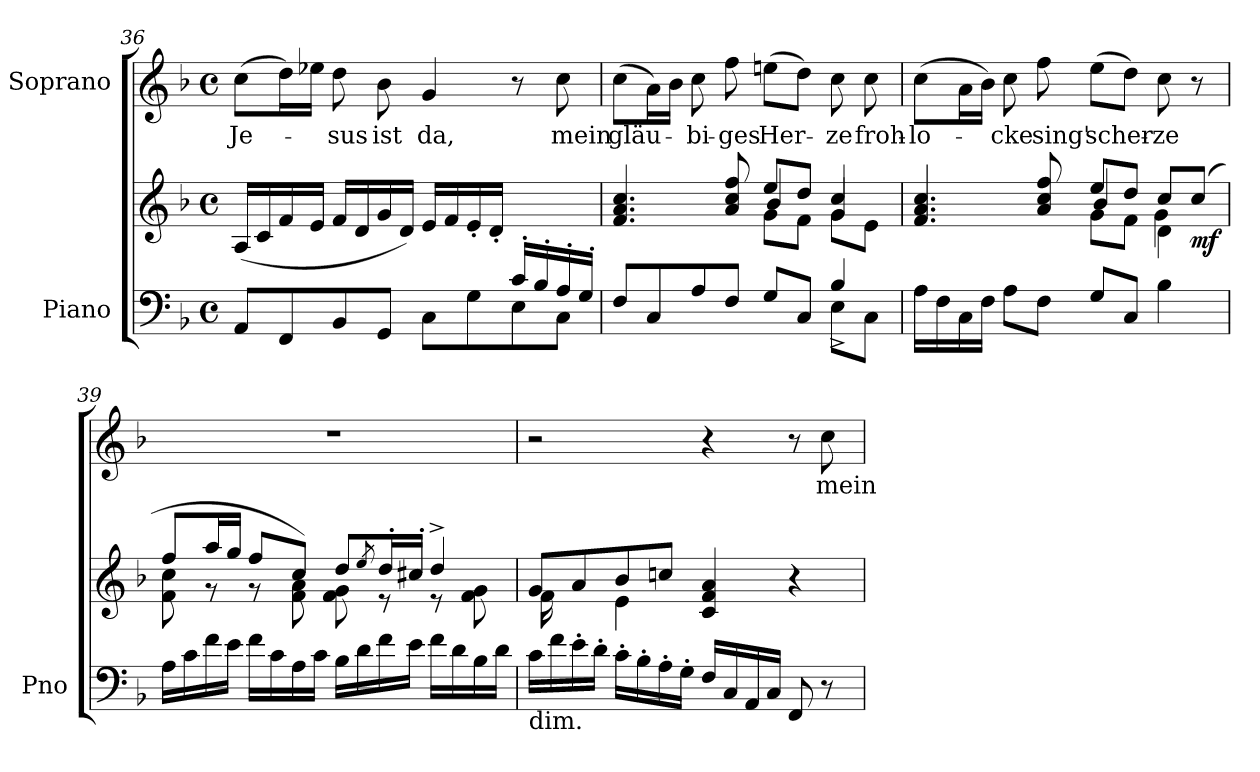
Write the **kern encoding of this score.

**kern	**kern	**dynam	**kern	**text
*part2	*part2	*part2	*part1	*part1
*staff3	*staff2	*staff2/3	*staff1	*staff1
*I"Piano	*	*	*I"Soprano	*
*I'Pno	*	*	*	*
!!LO:PB:g=z
*clefF4	*clefG2	*	*clefG2	*
*k[b-]	*k[b-]	*	*k[b-]	*
*F:	*F:	*	*F:	*
*M4/4	*M4/4	*	*M4/4	*
*met(c)	*met(c)	*	*met(c)	*
=36	=36	=36	=36	=36
*^	*	*	*	*
2.ryy	8AA/L	(16A/LL	.	(8cc\L	Je-
.	.	16c/	.	.	.
.	8FF/	16f/	.	16dd\L)	.
.	.	16e/JJ	.	16ee-X\JJ	.
.	8BB-/	16f/LL	.	8dd\	-sus
.	.	16d/	.	.	.
.	8GG/J	16g/	.	8b-\	ist
.	.	16d/JJ)	.	.	.
.	8C\L	16e/LL	.	4g/	da,
.	.	16f/	.	.	.
.	8G\	16e'/	.	.	.
.	.	16d'/JJ	.	.	.
16c'/LL	8E\	4ryy	.	8r	.
16B-'/	.	.	.	.	.
16A'/	8C\J	.	.	8cc\	mein
16G'/JJ	.	.	.	.	.
=37	=37	=37	=37	=37	=37
*	*	*^	*	*	*
*	*	*	*^	*	*	*
8F/L	2.ryy	4.f/ 4.a/ 4.cc/	2ryy	2ryy	.	(8cc\L	gläu-
8C/	.	.	.	.	.	16a\L)	.
.	.	.	.	.	.	16b-\JJ	.
8A/	.	.	.	.	.	8cc\	-bi-
8F/J	.	8a/ 8cc/ 8ff/	.	.	.	8ff\	-ges
8G/L	.	8ee/L	8g\L	4b-/	.	(8een\L	Her-
8C/J	.	8dd/J	8f\J	.	.	8dd\J)	.
8E\L	4B-^/	4cc/	8g\L	4g/	.	8cc\	-ze
8C\J	.	.	8e\J	.	.	8cc\	froh-
*v	*v	*	*	*	*	*	*
=38	=38	=38	=38	=38	=38	=38
16A\LL	4.f/ 4.a/ 4.cc/	2rffyy	2rddyy	.	(8cc\L	-lo-
16F\	.	.	.	.	.	.
16C\	.	.	.	.	16a\L	.
16F\JJ	.	.	.	.	16b-\JJ)	.
8A\L	.	.	.	.	8cc\	-cke
8F\J	8a/ 8cc/ 8ff/	.	.	.	8ff\	sing'
8G/L	8ee/L	8g\L	4b-/	.	(8ee\L	scher-
8C/J	8dd/J	8f\J	.	.	8dd\J)	.
4B-\	8cc/L	4d\	4g\	.	8cc\	-ze
!	!	!	!	!LO:DY:b	!	!
.	(8cc/J	.	.	mf	8r	.
*	*	*v	*v	*	*	*
!!LO:LB:g=z
=39	=39	=39	=39	=39	=39
16A\LL	8ff/L	8f\ 8cc\	.	1r	.
16c\	.	.	.	.	.
16f\	16aa/L	8r	.	.	.
16e\JJ	16gg/JJ	.	.	.	.
16f\LL	8ff/L	8r	.	.	.
16c\	.	.	.	.	.
16A\	8cc/J)	8f\ 8a\	.	.	.
16c\JJ	.	.	.	.	.
16B-\LL	8dd/L	8f\ 8g\	.	.	.
16d\	.	.	.	.	.
.	8qee/	.	.	.	.
16f\	16dd'/L	8re	.	.	.
16e\JJ	16cc#X'/JJ	.	.	.	.
16f\LL	4dd^/	8re	.	.	.
16d\	.	.	.	.	.
16B-\	.	8f\ 8g\	.	.	.
16d\JJ	.	.	.	.	.
=40	=40	=40	=40	=40	=40
!LO:TX:b:t=dim.	!	!	!	!	!
16c\LL	8g/L	16f\	.	2r	.
16f\	.	16ryy	.	.	.
16e'\	8a/	8ryy	.	.	.
16d'\JJ	.	.	.	.	.
16c'\LL	8b-/	4e\	.	.	.
16B-'\	.	.	.	.	.
16A'\	8ccn/J	.	.	.	.
16G'\JJ	.	.	.	.	.
16F/LL	4c/ 4f/ 4a/	2ryy	.	4r	.
16C/	.	.	.	.	.
16AA/	.	.	.	.	.
16C/JJ	.	.	.	.	.
8FF/	4r	.	.	8r	.
8r	.	.	.	8cc\	mein
*	*v	*v	*	*	*
=	=	=	=	=
*-	*-	*-	*-	*-
